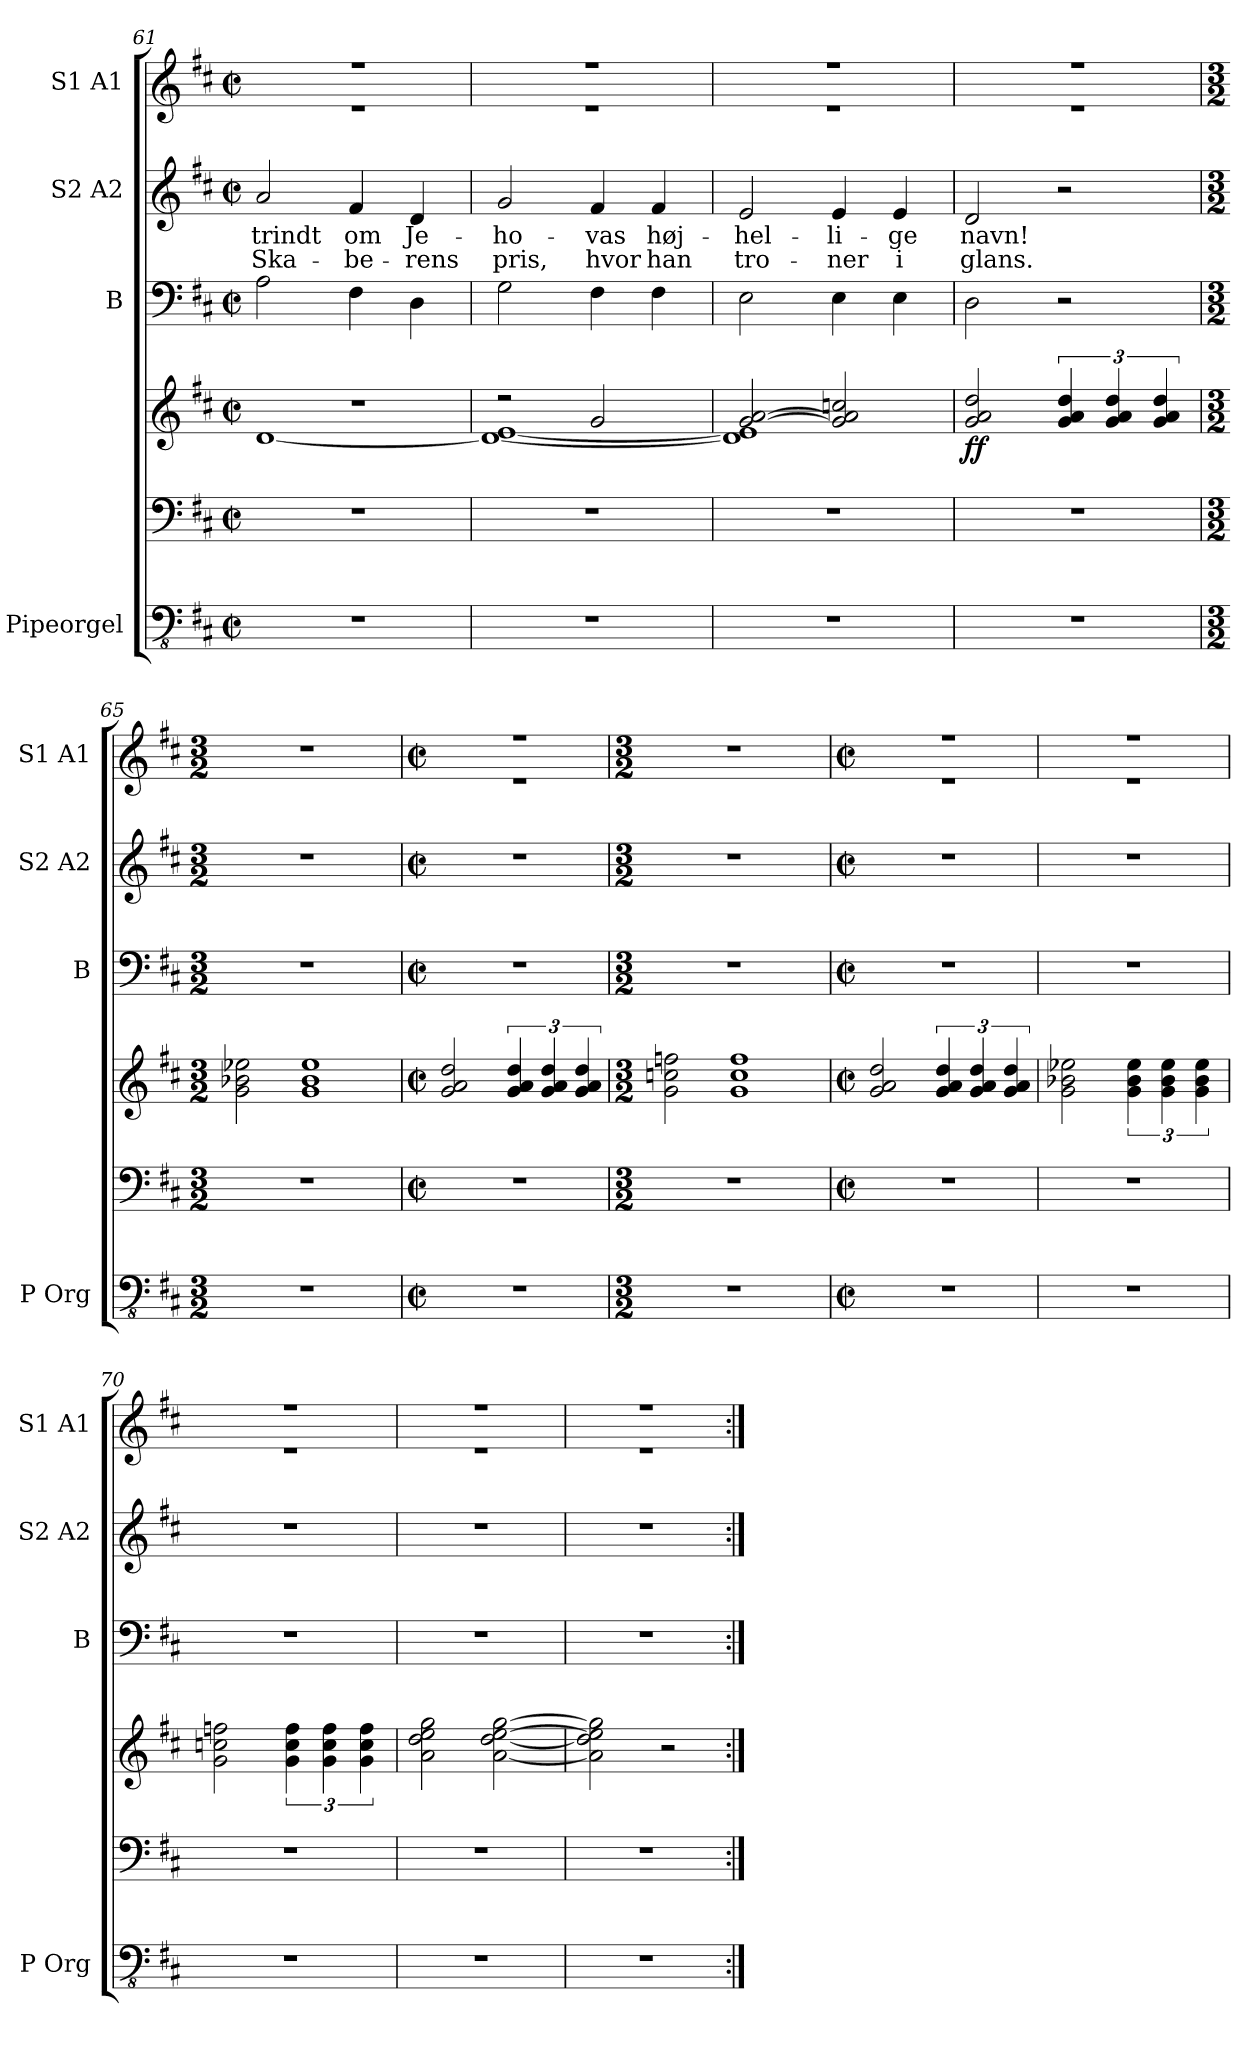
**kern	**kern	**kern	**dynam	**kern	**kern	**text	**text	**kern
*part4	*part4	*part4	*part4	*part3	*part2	*part2	*part2	*part1
*staff6	*staff5	*staff4	*staff4/5/6	*staff3	*staff2	*staff2	*staff2	*staff1
*I"Pipeorgel	*	*	*	*I"B	*I"S2 A2	*	*	*I"S1 A1
*I'P Org	*	*	*	*I'B	*I'S2 A2	*	*	*I'S1 A1
*clefFv4	*clefF4	*clefG2	*	*clefF4	*clefG2	*	*	*clefG2
*k[f#c#]	*k[f#c#]	*k[f#c#]	*	*k[f#c#]	*k[f#c#]	*	*	*k[f#c#]
*M2/2	*M2/2	*M2/2	*	*M2/2	*M2/2	*	*	*M2/2
*met(c|)	*met(c|)	*met(c|)	*	*met(c|)	*met(c|)	*	*	*met(c|)
=61	=61	=61	=61	=61	=61	=61	=61	=61
*	*	*^	*	*	*	*	*	*
!	!	!	!	!	!	!	!LO:LY:b	!LO:LY:b	!
*	*	*	*	*	*	*	*	*	*^
1r	1r	1r	[1d	.	2A\	2a/	trindt	Ska-	1r	1r
!	!	!	!	!	!	!	!LO:LY:b	!LO:LY:b	!	!
.	.	.	.	.	4F#\	4f#/	om	-be-	.	.
!	!	!	!	!	!	!	!LO:LY:b	!LO:LY:b	!	!
.	.	.	.	.	4D\	4d/	Je-	-rens	.	.
=62	=62	=62	=62	=62	=62	=62	=62	=62	=62	=62
!	!	!	!	!	!	!	!LO:LY:b	!LO:LY:b	!	!
1r	1r	2r	1d_ [1e	.	2G\	2g/	-ho-	pris,	1r	1r
!	!	!	!	!	!	!	!LO:LY:b	!LO:LY:b	!	!
.	.	2g/	.	.	4F#\	4f#/	-vas	hvor	.	.
!	!	!	!	!	!	!	!LO:LY:b	!LO:LY:b	!	!
.	.	.	.	.	4F#\	4f#/	høj-	han	.	.
!!LO:PB:g=z	!!
=63	=63	=63	=63	=63	=63	=63	=63	=63	=63	=63
!	!	!	!	!	!	!	!LO:LY:b	!LO:LY:b	!	!
1r	1r	[2g/ [2a/	1d] 1e]	.	2E\	2e/	-hel-	tro-	1r	1r
!	!	!	!	!	!	!	!LO:LY:b	!LO:LY:b	!	!
.	.	2g/] 2a/] 2ccn/	.	.	4E\	4e/	-li-	-ner	.	.
!	!	!	!	!	!	!	!LO:LY:b	!LO:LY:b	!	!
.	.	.	.	.	4E\	4e/	-ge	i	.	.
*	*	*v	*v	*	*	*	*	*	*	*
=64	=64	=64	=64	=64	=64	=64	=64	=64	=64
!	!	!	!LO:DY:b	!	!	!LO:LY:b	!LO:LY:b	!	!
1r	1r	2g/ 2a/ 2dd/	ff	2D\	2d/	navn!	glans.	1r	1r
.	.	6g/ 6a/ 6dd/	.	2r	2r	.	.	.	.
.	.	6g/ 6a/ 6dd/	.	.	.	.	.	.	.
.	.	6g/ 6a/ 6dd/	.	.	.	.	.	.	.
*	*	*	*	*	*	*	*	*v	*v
=65	=65	=65	=65	=65	=65	=65	=65	=65
*M3/2	*M3/2	*M3/2	*	*M3/2	*M3/2	*	*	*M3/2
1.r	1.r	2g\ 2b-X\ 2ee-X\	.	1.r	1.r	.	.	1.r
.	.	1g 1b- 1ee-	.	.	.	.	.	.
=66	=66	=66	=66	=66	=66	=66	=66	=66
*M2/2	*M2/2	*M2/2	*	*M2/2	*M2/2	*	*	*M2/2
*met(c|)	*met(c|)	*met(c|)	*	*met(c|)	*met(c|)	*	*	*met(c|)
*	*	*	*	*	*	*	*	*^
1r	1r	2g/ 2a/ 2dd/	.	1r	1r	.	.	1r	1r
.	.	6g/ 6a/ 6dd/	.	.	.	.	.	.	.
.	.	6g/ 6a/ 6dd/	.	.	.	.	.	.	.
.	.	6g/ 6a/ 6dd/	.	.	.	.	.	.	.
*	*	*	*	*	*	*	*	*v	*v
=67	=67	=67	=67	=67	=67	=67	=67	=67
*M3/2	*M3/2	*M3/2	*	*M3/2	*M3/2	*	*	*M3/2
1.r	1.r	2g\ 2ccn\ 2ffn\	.	1.r	1.r	.	.	1.r
.	.	1g 1cc 1ff	.	.	.	.	.	.
=68	=68	=68	=68	=68	=68	=68	=68	=68
*M2/2	*M2/2	*M2/2	*	*M2/2	*M2/2	*	*	*M2/2
*met(c|)	*met(c|)	*met(c|)	*	*met(c|)	*met(c|)	*	*	*met(c|)
*	*	*	*	*	*	*	*	*^
1r	1r	2g/ 2a/ 2dd/	.	1r	1r	.	.	1r	1r
.	.	6g/ 6a/ 6dd/	.	.	.	.	.	.	.
.	.	6g/ 6a/ 6dd/	.	.	.	.	.	.	.
.	.	6g/ 6a/ 6dd/	.	.	.	.	.	.	.
=69	=69	=69	=69	=69	=69	=69	=69	=69	=69
1r	1r	2g\ 2b-X\ 2ee-X\	.	1r	1r	.	.	1r	1r
.	.	6g\ 6b-\ 6ee-\	.	.	.	.	.	.	.
.	.	6g\ 6b-\ 6ee-\	.	.	.	.	.	.	.
.	.	6g\ 6b-\ 6ee-\	.	.	.	.	.	.	.
!!LO:LB:g=z	!!
=70	=70	=70	=70	=70	=70	=70	=70	=70	=70
1r	1r	2g\ 2ccn\ 2ffn\	.	1r	1r	.	.	1r	1r
.	.	6g\ 6cc\ 6ff\	.	.	.	.	.	.	.
.	.	6g\ 6cc\ 6ff\	.	.	.	.	.	.	.
.	.	6g\ 6cc\ 6ff\	.	.	.	.	.	.	.
=71	=71	=71	=71	=71	=71	=71	=71	=71	=71
1r	1r	2a\ 2dd\ 2ee\ 2gg\	.	1r	1r	.	.	1r	1r
.	.	[2a\ [2dd\ [2ee\ [2gg\	.	.	.	.	.	.	.
=72	=72	=72	=72	=72	=72	=72	=72	=72	=72
1r	1r	2a\] 2dd\] 2ee\] 2gg\]	.	1r	1r	.	.	1r	1r
.	.	2r	.	.	.	.	.	.	.
*	*	*	*	*	*	*	*	*v	*v
=:|!	=:|!	=:|!	=:|!	=:|!	=:|!	=:|!	=:|!	=:|!
*-	*-	*-	*-	*-	*-	*-	*-	*-
